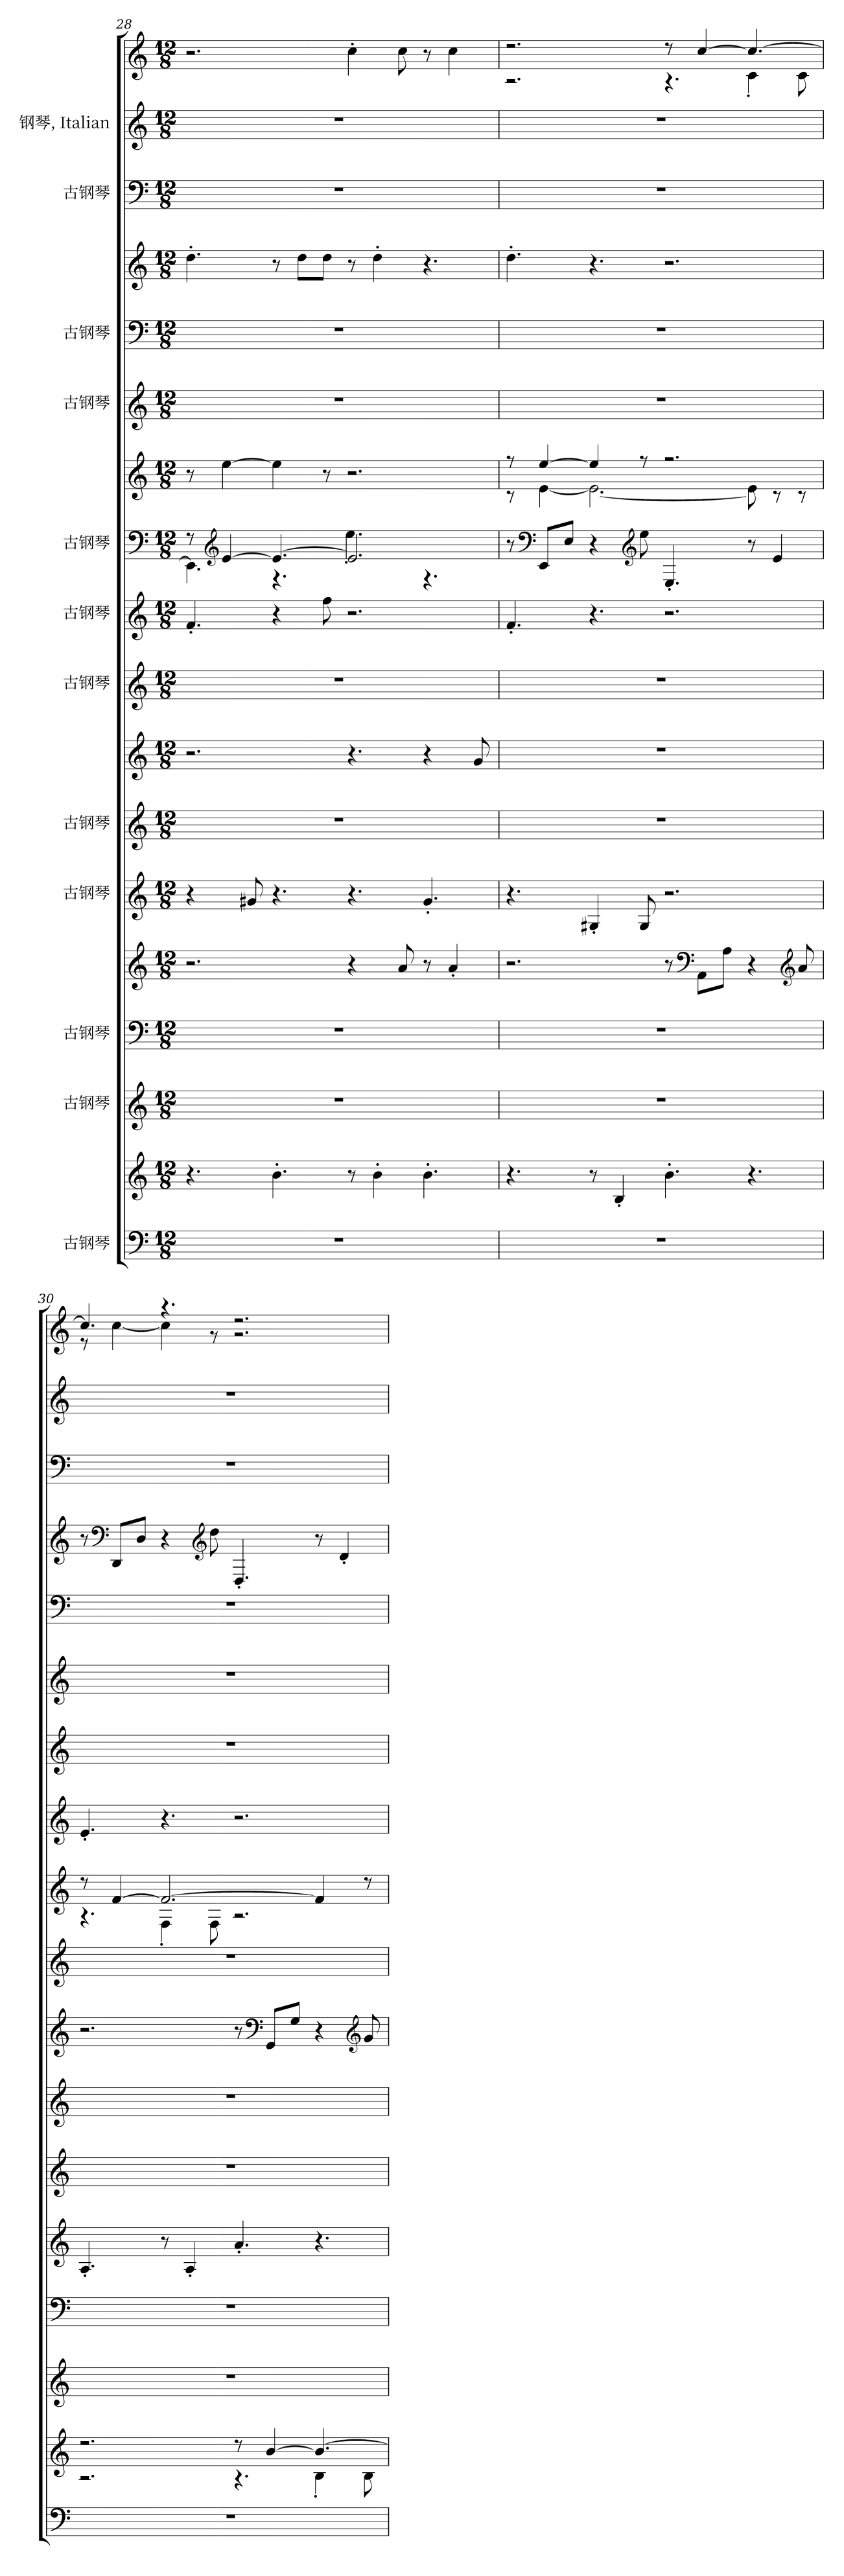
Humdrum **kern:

**kern	**kern	**kern	**kern	**kern	**kern	**kern	**kern	**kern	**kern	**kern	**kern	**kern	**kern	**kern	**kern	**kern	**kern
*part12	*part12	*part11	*part10	*part10	*part9	*part8	*part8	*part7	*part6	*part5	*part5	*part4	*part3	*part3	*part2	*part1	*part1
*staff18	*staff17	*staff16	*staff15	*staff14	*staff13	*staff12	*staff11	*staff10	*staff9	*staff8	*staff7	*staff6	*staff5	*staff4	*staff3	*staff2	*staff1
*I"古钢琴	*	*I"古钢琴	*I"古钢琴	*	*I"古钢琴	*I"古钢琴	*	*I"古钢琴	*I"古钢琴	*I"古钢琴	*	*I"古钢琴	*I"古钢琴	*	*I"古钢琴	*I"钢琴, Italian	*
*clefF4	*clefG2	*clefG2	*clefF4	*clefG2	*clefG2	*clefG2	*clefG2	*clefG2	*clefG2	*clefF4	*clefG2	*clefG2	*clefF4	*clefG2	*clefF4	*clefG2	*clefG2
*k[]	*k[]	*k[]	*k[]	*k[]	*k[]	*k[]	*k[]	*k[]	*k[]	*k[]	*k[]	*k[]	*k[]	*k[]	*k[]	*k[]	*k[]
*M12/8	*M12/8	*M12/8	*M12/8	*M12/8	*M12/8	*M12/8	*M12/8	*M12/8	*M12/8	*M12/8	*M12/8	*M12/8	*M12/8	*M12/8	*M12/8	*M12/8	*M12/8
=28	=28	=28	=28	=28	=28	=28	=28	=28	=28	=28	=28	=28	=28	=28	=28	=28	=28
*	*	*	*	*	*	*	*	*	*	*^	*	*	*	*	*	*	*
1.r	4.r	1.r	1.r	2.r	4r	1.r	2.r	1.r	4.f'/	8r	4.EE\]	8r	1.r	1.r	4.dd'\	1.r	1.r	2.r
*	*	*	*	*	*	*	*	*	*	*clefG2	*	*	*	*	*	*	*	*
.	.	.	.	.	.	.	.	.	.	[4e/	.	[4ee\	.	.	.	.	.	.
.	.	.	.	.	8g#X/	.	.	.	.	.	.	.	.	.	.	.	.	.
.	4.b'\	.	.	.	4.r	.	.	.	4r	4.e/_	4.r	4ee\]	.	.	8r	.	.	.
.	.	.	.	.	.	.	.	.	.	.	.	.	.	.	8dd\L	.	.	.
.	.	.	.	.	.	.	.	.	8ff\	.	.	8r	.	.	8dd\J	.	.	.
.	8r	.	.	4r	4.r	.	4.r	.	2.r	2.e/]	4.ee'\	2.r	.	.	8r	.	.	4cc'\
.	4b'\	.	.	.	.	.	.	.	.	.	.	.	.	.	4dd'\	.	.	.
.	.	.	.	8a/	.	.	.	.	.	.	.	.	.	.	.	.	.	8cc\
.	4.b'\	.	.	8r	4.g#'/	.	4r	.	.	.	4.r	.	.	.	4.r	.	.	8r
.	.	.	.	4a'/	.	.	.	.	.	.	.	.	.	.	.	.	.	4cc\
.	.	.	.	.	.	.	8g/	.	.	.	.	.	.	.	.	.	.	.
*	*	*	*	*	*	*	*	*	*	*v	*v	*	*	*	*	*	*	*
!!LO:PB:g=z
=29	=29	=29	=29	=29	=29	=29	=29	=29	=29	=29	=29	=29	=29	=29	=29	=29	=29
*	*	*	*	*	*	*	*	*	*	*	*^	*	*	*	*	*	*^
1.r	4.r	1.r	1.r	2.r	4.r	1.r	1.r	1.r	4.f'/	8r	8r	8r	1.r	1.r	4.dd'\	1.r	1.r	2.r	2.r
*	*	*	*	*	*	*	*	*	*	*clefF4	*	*	*	*	*	*	*	*	*
.	.	.	.	.	.	.	.	.	.	8EE/L	[4ee/	[4e\	.	.	.	.	.	.	.
.	.	.	.	.	.	.	.	.	.	8E/J	.	.	.	.	.	.	.	.	.
.	8r	.	.	.	4G#X'/	.	.	.	4.r	4r	4ee/]	2.e\_	.	.	4.r	.	.	.	.
.	4B'/	.	.	.	.	.	.	.	.	.	.	.	.	.	.	.	.	.	.
*	*	*	*	*	*	*	*	*	*	*clefG2	*	*	*	*	*	*	*	*	*
.	.	.	.	.	8G#/	.	.	.	.	8ee\	8r	.	.	.	.	.	.	.	.
.	4.b'\	.	.	8r	2.r	.	.	.	2.r	4.E'/	2.r	.	.	.	2.r	.	.	8r	4.r
*	*	*	*	*clefF4	*	*	*	*	*	*	*	*	*	*	*	*	*	*	*
.	.	.	.	8AA\L	.	.	.	.	.	.	.	.	.	.	.	.	.	[4cc/	.
.	.	.	.	8A\J	.	.	.	.	.	.	.	.	.	.	.	.	.	.	.
.	4.r	.	.	4r	.	.	.	.	.	8r	.	8e\]	.	.	.	.	.	4.cc/_	4c'\
.	.	.	.	.	.	.	.	.	.	4e/	.	8r	.	.	.	.	.	.	.
*	*	*	*	*clefG2	*	*	*	*	*	*	*	*	*	*	*	*	*	*	*
.	.	.	.	8a/	.	.	.	.	.	.	.	8r	.	.	.	.	.	.	8c\
*	*	*	*	*	*	*	*	*	*	*	*v	*v	*	*	*	*	*	*	*
=30	=30	=30	=30	=30	=30	=30	=30	=30	=30	=30	=30	=30	=30	=30	=30	=30	=30	=30
*	*^	*	*	*	*	*	*	*	*^	*	*	*	*	*	*	*	*	*
1.r	2.r	2.r	1.r	1.r	4.A'/	1.r	1.r	2.r	1.r	8r	4.r	4.e'/	1.r	1.r	1.r	8r	1.r	1.r	4.cc/]	8r
*	*	*	*	*	*	*	*	*	*	*	*	*	*	*	*	*clefF4	*	*	*	*
.	.	.	.	.	.	.	.	.	.	[4f/	.	.	.	.	.	8DD/L	.	.	.	[4cc\
.	.	.	.	.	.	.	.	.	.	.	.	.	.	.	.	8D/J	.	.	.	.
.	.	.	.	.	8r	.	.	.	.	2.f/_	4F'\	4.r	.	.	.	4r	.	.	4.r	4cc\]
.	.	.	.	.	4A'/	.	.	.	.	.	.	.	.	.	.	.	.	.	.	.
*	*	*	*	*	*	*	*	*	*	*	*	*	*	*	*	*clefG2	*	*	*	*
.	.	.	.	.	.	.	.	.	.	.	8F\	.	.	.	.	8dd\	.	.	.	8r
.	8r	4.r	.	.	4.a'/	.	.	8r	.	.	2.r	2.r	.	.	.	4.D'/	.	.	2.r	2.r
*	*	*	*	*	*	*	*	*clefF4	*	*	*	*	*	*	*	*	*	*	*	*
.	[4b/	.	.	.	.	.	.	8GG/L	.	.	.	.	.	.	.	.	.	.	.	.
.	.	.	.	.	.	.	.	8G/J	.	.	.	.	.	.	.	.	.	.	.	.
.	4.b/_	4B'\	.	.	4.r	.	.	4r	.	4f/]	.	.	.	.	.	8r	.	.	.	.
.	.	.	.	.	.	.	.	.	.	.	.	.	.	.	.	4d'/	.	.	.	.
*	*	*	*	*	*	*	*	*clefG2	*	*	*	*	*	*	*	*	*	*	*	*
.	.	8B\	.	.	.	.	.	8g/	.	8r	.	.	.	.	.	.	.	.	.	.
*	*v	*v	*	*	*	*	*	*	*	*v	*v	*	*	*	*	*	*	*	*v	*v
=	=	=	=	=	=	=	=	=	=	=	=	=	=	=	=	=	=
*-	*-	*-	*-	*-	*-	*-	*-	*-	*-	*-	*-	*-	*-	*-	*-	*-	*-
